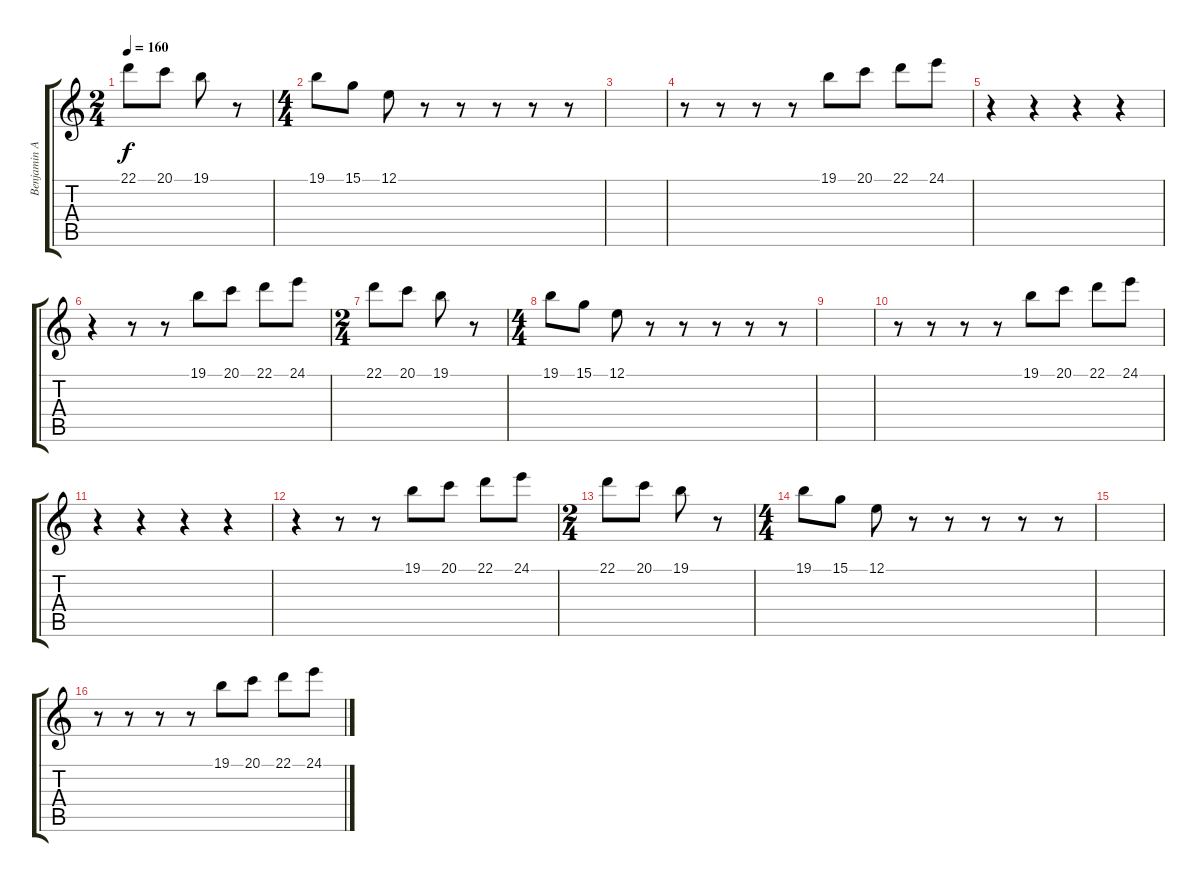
\track ("Benjamin Andre (Square Lead)" "Benjamin A") {instrument lead1square}
\staff {score tabs}
\tuning (E4 B3 G3 D3 A2 E2) {hide}
\ts (2 4)
\tempo 160
\clef g2
\ks c
22.1.8{dy f} 20.1.8 19.1.8 r.8 |
\ts (4 4)
19.1.8 15.1.8 12.1.8 r.8 r.8 r.8 r.8 r.8 |
|
r.8 r.8 r.8 r.8 19.1.8 20.1.8 22.1.8 24.1.8 |
r.4 r.4 r.4 r.4 |
r.4 r.8 r.8 19.1.8 20.1.8 22.1.8 24.1.8 |
\ts (2 4)
22.1.8 20.1.8 19.1.8 r.8 |
\ts (4 4)
19.1.8 15.1.8 12.1.8 r.8 r.8 r.8 r.8 r.8 |
|
r.8 r.8 r.8 r.8 19.1.8 20.1.8 22.1.8 24.1.8 |
r.4 r.4 r.4 r.4 |
r.4 r.8 r.8 19.1.8 20.1.8 22.1.8 24.1.8 |
\ts (2 4)
22.1.8 20.1.8 19.1.8 r.8 |
\ts (4 4)
19.1.8 15.1.8 12.1.8 r.8 r.8 r.8 r.8 r.8 |
|
r.8 r.8 r.8 r.8 19.1.8 20.1.8 22.1.8 24.1.8
